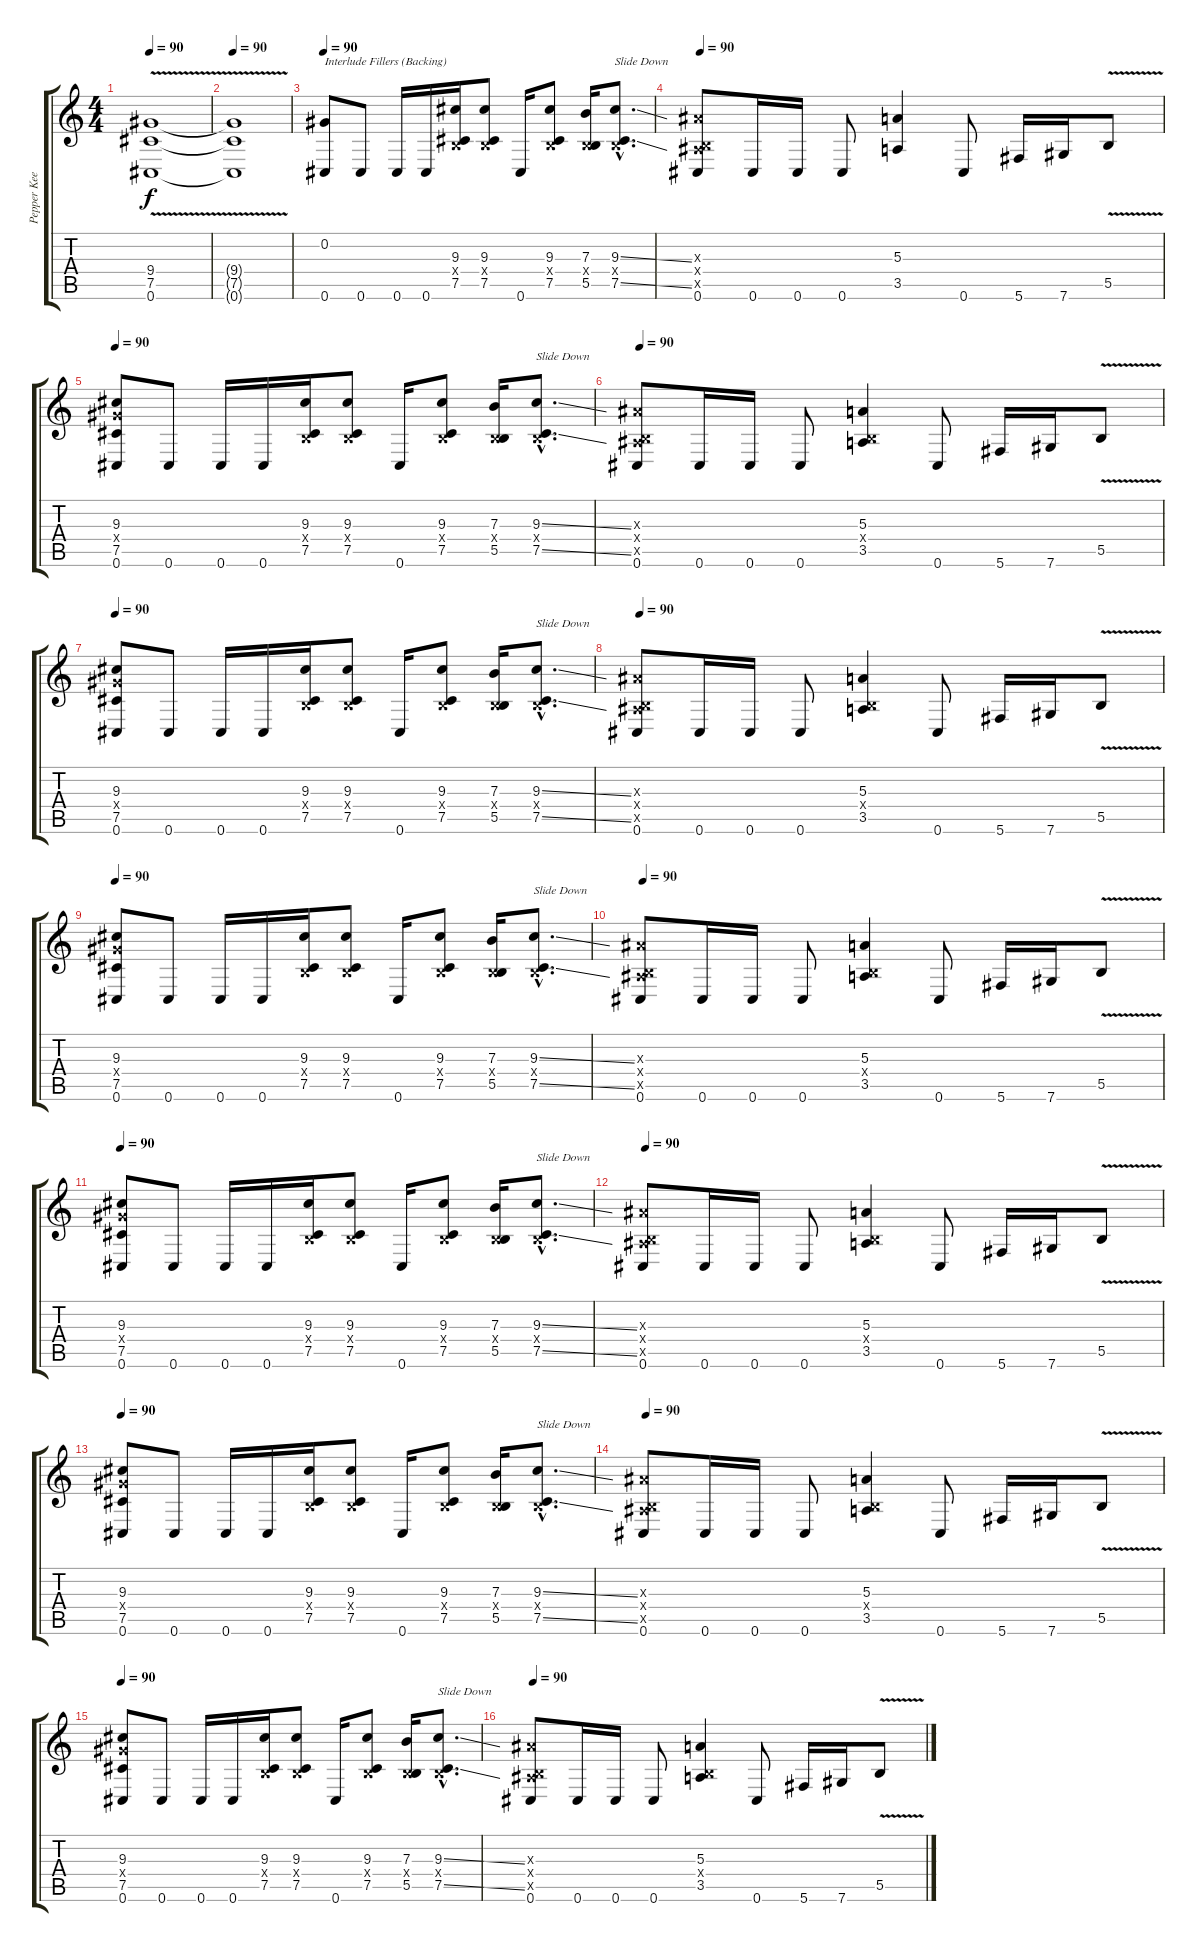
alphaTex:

\track ("Pepper Keenan" "Pepper Kee") {instrument overdrivenguitar}
\staff {score tabs}
\tuning (Db4 Ab3 E3 B2 Gb2 Db2) {hide}
\ts (4 4)
\tempo 90
\clef g2
\ks c
(9.4{v} 7.5{v} 0.6{v}).1{dy f} |
\tempo 90
(9.4{t} 7.5{t} 0.6{t}).1 |
\tempo 90
(0.2 0.6).8{txt "Interlude Fillers (Backing)"} 0.6.8 0.6.16 0.6.16 (9.3 0.4{x} 7.5).16 (9.3 0.4{x} 7.5).8 0.6.16 (9.3 0.4{x} 7.5).8 (7.3 0.4{x} 5.5).16 (9.3{ss hac} 0.4{hac x} 7.5{ss hac}).8{d txt "Slide Down"} |
\tempo 90
(6.3{x} 0.4{x} 4.5{x} 0.6).8 0.6.16 0.6.16 0.6.8 (5.3 3.5).4 0.6.8 5.6.16 7.6.16 5.5{v}.8 |
\tempo 90
(9.3 9.4{x} 7.5 0.6).8 0.6.8 0.6.16 0.6.16 (9.3 0.4{x} 7.5).16 (9.3 0.4{x} 7.5).8 0.6.16 (9.3 0.4{x} 7.5).8 (7.3 0.4{x} 5.5).16 (9.3{ss hac} 0.4{hac x} 7.5{ss hac}).8{d txt "Slide Down"} |
\tempo 90
(6.3{x} 0.4{x} 4.5{x} 0.6).8 0.6.16 0.6.16 0.6.8 (5.3 0.4{x} 3.5).4 0.6.8 5.6.16 7.6.16 5.5{v}.8 |
\tempo 90
(9.3 9.4{x} 7.5 0.6).8 0.6.8 0.6.16 0.6.16 (9.3 0.4{x} 7.5).16 (9.3 0.4{x} 7.5).8 0.6.16 (9.3 0.4{x} 7.5).8 (7.3 0.4{x} 5.5).16 (9.3{ss hac} 0.4{hac x} 7.5{ss hac}).8{d txt "Slide Down"} |
\tempo 90
(6.3{x} 0.4{x} 4.5{x} 0.6).8 0.6.16 0.6.16 0.6.8 (5.3 0.4{x} 3.5).4 0.6.8 5.6.16 7.6.16 5.5{v}.8 |
\tempo 90
(9.3 9.4{x} 7.5 0.6).8 0.6.8 0.6.16 0.6.16 (9.3 0.4{x} 7.5).16 (9.3 0.4{x} 7.5).8 0.6.16 (9.3 0.4{x} 7.5).8 (7.3 0.4{x} 5.5).16 (9.3{ss hac} 0.4{hac x} 7.5{ss hac}).8{d txt "Slide Down"} |
\tempo 90
(6.3{x} 0.4{x} 4.5{x} 0.6).8 0.6.16 0.6.16 0.6.8 (5.3 0.4{x} 3.5).4 0.6.8 5.6.16 7.6.16 5.5{v}.8 |
\tempo 90
(9.3 9.4{x} 7.5 0.6).8 0.6.8 0.6.16 0.6.16 (9.3 0.4{x} 7.5).16 (9.3 0.4{x} 7.5).8 0.6.16 (9.3 0.4{x} 7.5).8 (7.3 0.4{x} 5.5).16 (9.3{ss hac} 0.4{hac x} 7.5{ss hac}).8{d txt "Slide Down"} |
\tempo 90
(6.3{x} 0.4{x} 4.5{x} 0.6).8 0.6.16 0.6.16 0.6.8 (5.3 0.4{x} 3.5).4 0.6.8 5.6.16 7.6.16 5.5{v}.8 |
\tempo 90
(9.3 9.4{x} 7.5 0.6).8 0.6.8 0.6.16 0.6.16 (9.3 0.4{x} 7.5).16 (9.3 0.4{x} 7.5).8 0.6.16 (9.3 0.4{x} 7.5).8 (7.3 0.4{x} 5.5).16 (9.3{ss hac} 0.4{hac x} 7.5{ss hac}).8{d txt "Slide Down"} |
\tempo 90
(6.3{x} 0.4{x} 4.5{x} 0.6).8 0.6.16 0.6.16 0.6.8 (5.3 0.4{x} 3.5).4 0.6.8 5.6.16 7.6.16 5.5{v}.8 |
\tempo 90
(9.3 9.4{x} 7.5 0.6).8 0.6.8 0.6.16 0.6.16 (9.3 0.4{x} 7.5).16 (9.3 0.4{x} 7.5).8 0.6.16 (9.3 0.4{x} 7.5).8 (7.3 0.4{x} 5.5).16 (9.3{ss hac} 0.4{hac x} 7.5{ss hac}).8{d txt "Slide Down"} |
\tempo 90
(6.3{x} 0.4{x} 4.5{x} 0.6).8 0.6.16 0.6.16 0.6.8 (5.3 0.4{x} 3.5).4 0.6.8 5.6.16 7.6.16 5.5{v}.8
